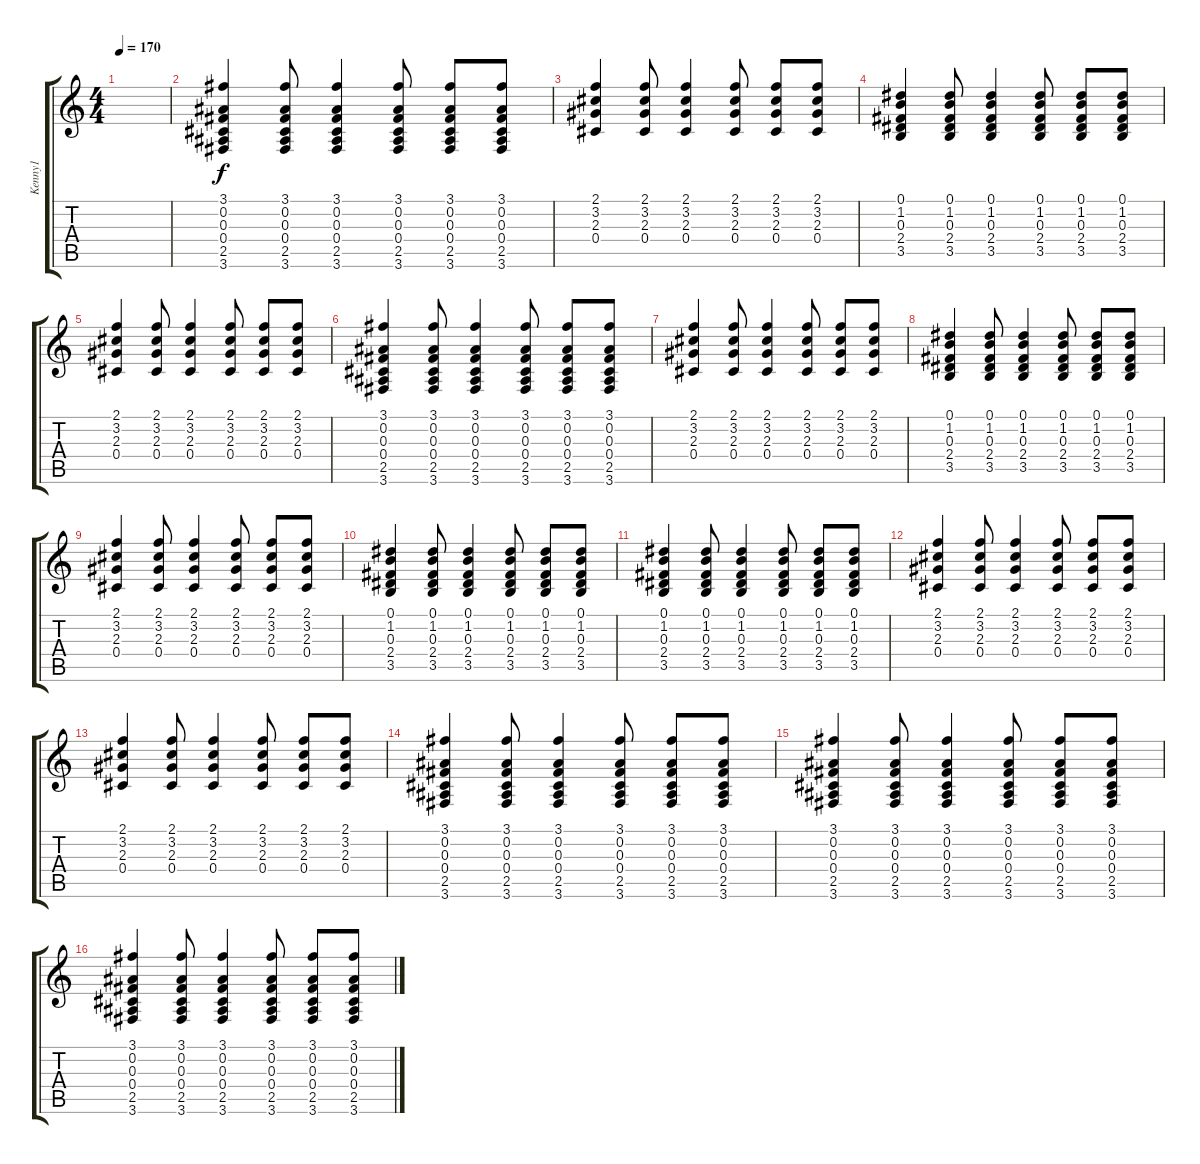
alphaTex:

\track ("Kenny1" "Kenny1") {instrument distortionguitar}
\staff {score tabs}
\tuning (Eb4 Bb3 Gb3 Db3 Ab2 Eb2) {hide}
\ts (4 4)
\tempo 170
\clef g2
\ks c
|
(3.1 0.2 0.3 0.4 2.5 3.6).4 (3.1 0.2 0.3 0.4 2.5 3.6).8 (3.1 0.2 0.3 0.4 2.5 3.6).4 (3.1 0.2 0.3 0.4 2.5 3.6).8 (3.1 0.2 0.3 0.4 2.5 3.6).8 (3.1 0.2 0.3 0.4 2.5 3.6).8 |
(2.1 3.2 2.3 0.4).4 (2.1 3.2 2.3 0.4).8 (2.1 3.2 2.3 0.4).4 (2.1 3.2 2.3 0.4).8 (2.1 3.2 2.3 0.4).8 (2.1 3.2 2.3 0.4).8 |
(0.1 1.2 0.3 2.4 3.5).4 (0.1 1.2 0.3 2.4 3.5).8 (0.1 1.2 0.3 2.4 3.5).4 (0.1 1.2 0.3 2.4 3.5).8 (0.1 1.2 0.3 2.4 3.5).8 (0.1 1.2 0.3 2.4 3.5).8 |
(2.1 3.2 2.3 0.4).4 (2.1 3.2 2.3 0.4).8 (2.1 3.2 2.3 0.4).4 (2.1 3.2 2.3 0.4).8 (2.1 3.2 2.3 0.4).8 (2.1 3.2 2.3 0.4).8 |
(3.1 0.2 0.3 0.4 2.5 3.6).4 (3.1 0.2 0.3 0.4 2.5 3.6).8 (3.1 0.2 0.3 0.4 2.5 3.6).4 (3.1 0.2 0.3 0.4 2.5 3.6).8 (3.1 0.2 0.3 0.4 2.5 3.6).8 (3.1 0.2 0.3 0.4 2.5 3.6).8 |
(2.1 3.2 2.3 0.4).4 (2.1 3.2 2.3 0.4).8 (2.1 3.2 2.3 0.4).4 (2.1 3.2 2.3 0.4).8 (2.1 3.2 2.3 0.4).8 (2.1 3.2 2.3 0.4).8 |
(0.1 1.2 0.3 2.4 3.5).4 (0.1 1.2 0.3 2.4 3.5).8 (0.1 1.2 0.3 2.4 3.5).4 (0.1 1.2 0.3 2.4 3.5).8 (0.1 1.2 0.3 2.4 3.5).8 (0.1 1.2 0.3 2.4 3.5).8 |
(2.1 3.2 2.3 0.4).4 (2.1 3.2 2.3 0.4).8 (2.1 3.2 2.3 0.4).4 (2.1 3.2 2.3 0.4).8 (2.1 3.2 2.3 0.4).8 (2.1 3.2 2.3 0.4).8 |
(0.1 1.2 0.3 2.4 3.5).4 (0.1 1.2 0.3 2.4 3.5).8 (0.1 1.2 0.3 2.4 3.5).4 (0.1 1.2 0.3 2.4 3.5).8 (0.1 1.2 0.3 2.4 3.5).8 (0.1 1.2 0.3 2.4 3.5).8 |
(0.1 1.2 0.3 2.4 3.5).4 (0.1 1.2 0.3 2.4 3.5).8 (0.1 1.2 0.3 2.4 3.5).4 (0.1 1.2 0.3 2.4 3.5).8 (0.1 1.2 0.3 2.4 3.5).8 (0.1 1.2 0.3 2.4 3.5).8 |
(2.1 3.2 2.3 0.4).4 (2.1 3.2 2.3 0.4).8 (2.1 3.2 2.3 0.4).4 (2.1 3.2 2.3 0.4).8 (2.1 3.2 2.3 0.4).8 (2.1 3.2 2.3 0.4).8 |
(2.1 3.2 2.3 0.4).4 (2.1 3.2 2.3 0.4).8 (2.1 3.2 2.3 0.4).4 (2.1 3.2 2.3 0.4).8 (2.1 3.2 2.3 0.4).8 (2.1 3.2 2.3 0.4).8 |
(3.1 0.2 0.3 0.4 2.5 3.6).4 (3.1 0.2 0.3 0.4 2.5 3.6).8 (3.1 0.2 0.3 0.4 2.5 3.6).4 (3.1 0.2 0.3 0.4 2.5 3.6).8 (3.1 0.2 0.3 0.4 2.5 3.6).8 (3.1 0.2 0.3 0.4 2.5 3.6).8 |
(3.1 0.2 0.3 0.4 2.5 3.6).4 (3.1 0.2 0.3 0.4 2.5 3.6).8 (3.1 0.2 0.3 0.4 2.5 3.6).4 (3.1 0.2 0.3 0.4 2.5 3.6).8 (3.1 0.2 0.3 0.4 2.5 3.6).8 (3.1 0.2 0.3 0.4 2.5 3.6).8 |
(3.1 0.2 0.3 0.4 2.5 3.6).4 (3.1 0.2 0.3 0.4 2.5 3.6).8 (3.1 0.2 0.3 0.4 2.5 3.6).4 (3.1 0.2 0.3 0.4 2.5 3.6).8 (3.1 0.2 0.3 0.4 2.5 3.6).8 (3.1 0.2 0.3 0.4 2.5 3.6).8
